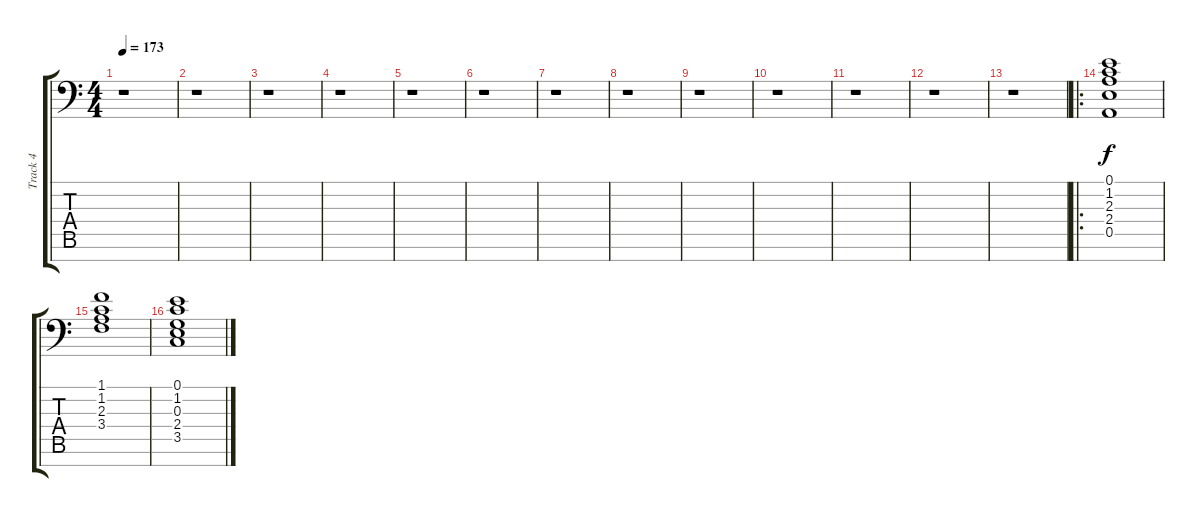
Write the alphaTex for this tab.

\track ("Track 4" "Track 4") {instrument pad8sweep}
\staff {score tabs}
\tuning (E4 B3 G3 D3 A2 E2 C-1) {hide}
\ts (4 4)
\tempo 173
\clef f4
\ks c
r.1{dy f} |
r.1 |
r.1 |
r.1 |
r.1 |
r.1 |
r.1 |
r.1 |
r.1 |
r.1 |
r.1 |
r.1 |
r.1 |
\ro
(0.1 1.2 2.3 2.4 0.5).1 |
(1.1 1.2 2.3 3.4).1 |
(0.1 1.2 0.3 2.4 3.5).1
